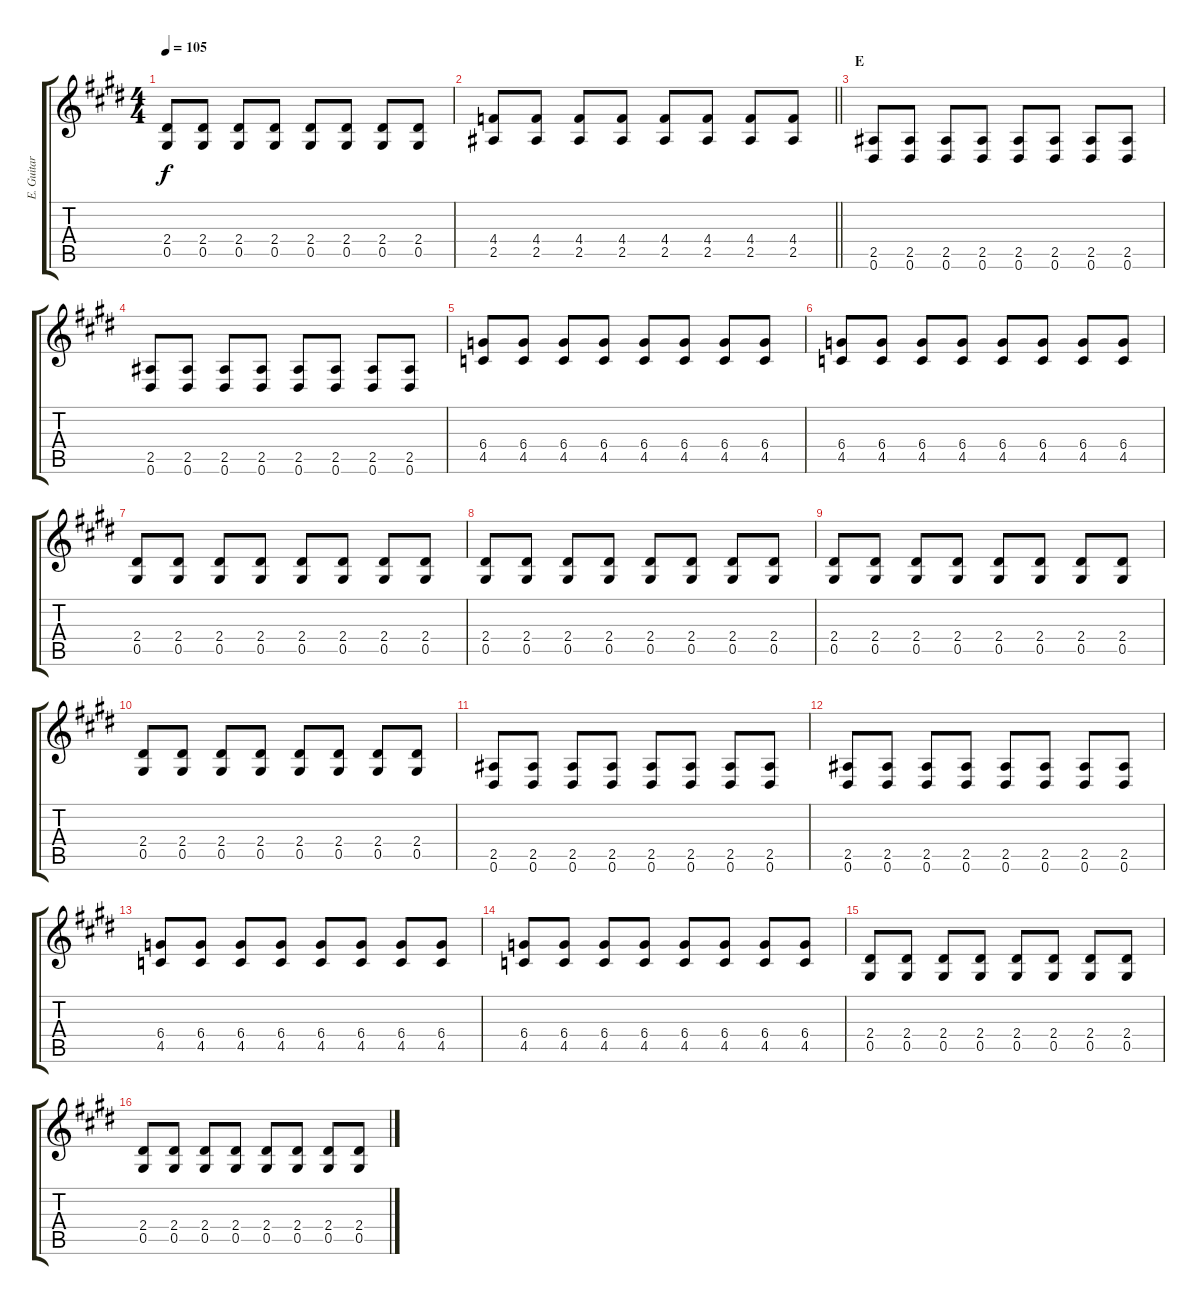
\track ("E. Guitar II (Hiroto)" "E. Guitar ") {instrument overdrivenguitar}
\staff {score tabs}
\tuning (Eb4 Bb3 Gb3 Db3 Ab2 Eb2) {hide}
\ts (4 4)
\tempo 105
\clef g2
\ks e
(2.4 0.5).8{dy f} (2.4 0.5).8 (2.4 0.5).8 (2.4 0.5).8 (2.4 0.5).8 (2.4 0.5).8 (2.4 0.5).8 (2.4 0.5).8 |
\barLineRight lightlight
(4.4 2.5).8 (4.4 2.5).8 (4.4 2.5).8 (4.4 2.5).8 (4.4 2.5).8 (4.4 2.5).8 (4.4 2.5).8 (4.4 2.5).8 |
\section ("" "E")
(2.5 0.6).8 (2.5 0.6).8 (2.5 0.6).8 (2.5 0.6).8 (2.5 0.6).8 (2.5 0.6).8 (2.5 0.6).8 (2.5 0.6).8 |
(2.5 0.6).8 (2.5 0.6).8 (2.5 0.6).8 (2.5 0.6).8 (2.5 0.6).8 (2.5 0.6).8 (2.5 0.6).8 (2.5 0.6).8 |
(6.4 4.5).8 (6.4 4.5).8 (6.4 4.5).8 (6.4 4.5).8 (6.4 4.5).8 (6.4 4.5).8 (6.4 4.5).8 (6.4 4.5).8 |
(6.4 4.5).8 (6.4 4.5).8 (6.4 4.5).8 (6.4 4.5).8 (6.4 4.5).8 (6.4 4.5).8 (6.4 4.5).8 (6.4 4.5).8 |
(2.4 0.5).8 (2.4 0.5).8 (2.4 0.5).8 (2.4 0.5).8 (2.4 0.5).8 (2.4 0.5).8 (2.4 0.5).8 (2.4 0.5).8 |
(2.4 0.5).8 (2.4 0.5).8 (2.4 0.5).8 (2.4 0.5).8 (2.4 0.5).8 (2.4 0.5).8 (2.4 0.5).8 (2.4 0.5).8 |
(2.4 0.5).8 (2.4 0.5).8 (2.4 0.5).8 (2.4 0.5).8 (2.4 0.5).8 (2.4 0.5).8 (2.4 0.5).8 (2.4 0.5).8 |
(2.4 0.5).8 (2.4 0.5).8 (2.4 0.5).8 (2.4 0.5).8 (2.4 0.5).8 (2.4 0.5).8 (2.4 0.5).8 (2.4 0.5).8 |
(2.5 0.6).8 (2.5 0.6).8 (2.5 0.6).8 (2.5 0.6).8 (2.5 0.6).8 (2.5 0.6).8 (2.5 0.6).8 (2.5 0.6).8 |
(2.5 0.6).8 (2.5 0.6).8 (2.5 0.6).8 (2.5 0.6).8 (2.5 0.6).8 (2.5 0.6).8 (2.5 0.6).8 (2.5 0.6).8 |
(6.4 4.5).8 (6.4 4.5).8 (6.4 4.5).8 (6.4 4.5).8 (6.4 4.5).8 (6.4 4.5).8 (6.4 4.5).8 (6.4 4.5).8 |
(6.4 4.5).8 (6.4 4.5).8 (6.4 4.5).8 (6.4 4.5).8 (6.4 4.5).8 (6.4 4.5).8 (6.4 4.5).8 (6.4 4.5).8 |
(2.4 0.5).8 (2.4 0.5).8 (2.4 0.5).8 (2.4 0.5).8 (2.4 0.5).8 (2.4 0.5).8 (2.4 0.5).8 (2.4 0.5).8 |
(2.4 0.5).8 (2.4 0.5).8 (2.4 0.5).8 (2.4 0.5).8 (2.4 0.5).8 (2.4 0.5).8 (2.4 0.5).8 (2.4 0.5).8
